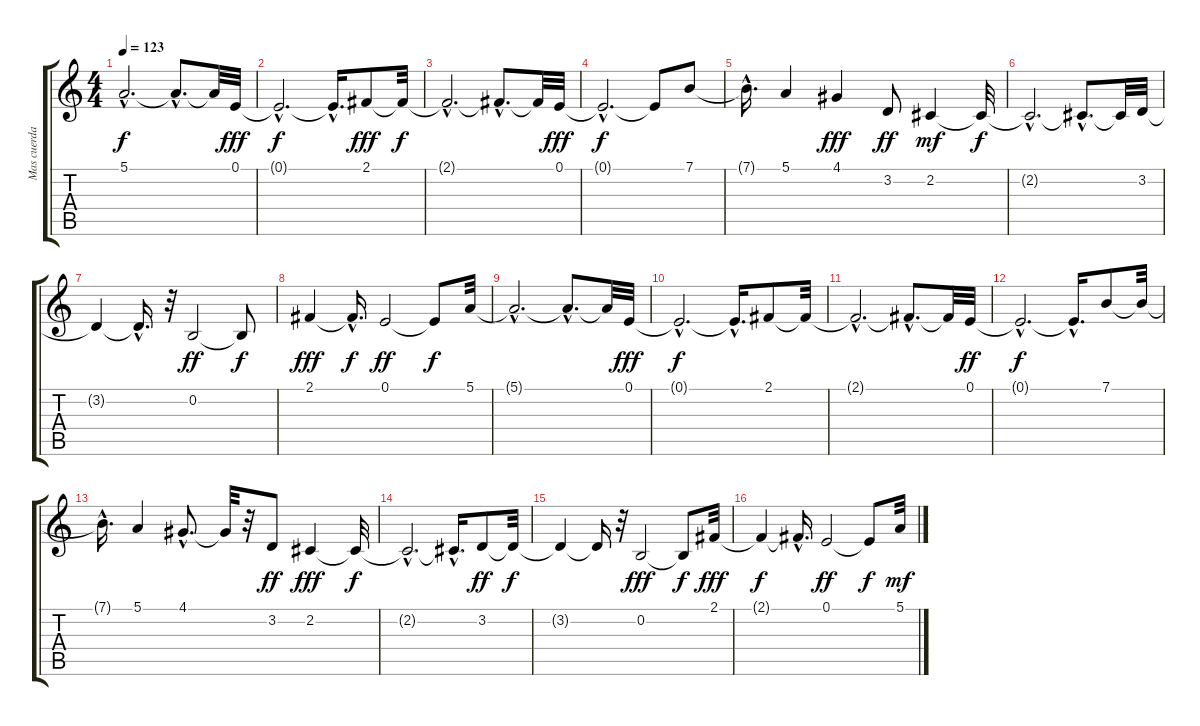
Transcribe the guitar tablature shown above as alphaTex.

\track ("Mas cuerdas" "Mas cuerda") {instrument stringensemble1}
\staff {score tabs}
\tuning (E4 B3 G3 D3 A2 E2) {hide}
\ts (4 4)
\tempo 123
\clef g2
\ks c
5.1{hac t}.2{d dy f} 5.1{hac t}.8{d} 5.1{t}.32 0.1.32{dy fff} |
0.1{hac t}.2{d dy f} 0.1{hac t}.16{d} 2.1.8{dy fff} 2.1{t}.32{dy f} |
2.1{hac t}.2{d} 2.1{hac t}.8{d} 2.1{t}.32 0.1.32{dy fff} |
0.1{hac t}.2{d dy f} 0.1{t}.8 7.1.8 |
7.1{hac t}.16{d} 5.1.4 4.1.4{dy fff} 3.2.8{dy ff} 2.2.4{dy mf} 2.2{t}.32{dy f} |
2.2{hac t}.2{d} 2.2{hac t}.8{d} 2.2{t}.32 3.2.32 |
3.2{t}.4 3.2{hac t}.16{d} r.32 0.2.2{dy ff} 0.2{t}.8{dy f} |
2.1.4{dy fff} 2.1{hac t}.16{d dy f} 0.1.2{dy ff} 0.1{t}.8{dy f} 5.1.32 |
5.1{hac t}.2{d} 5.1{hac t}.8{d} 5.1{t}.32 0.1.32{dy fff} |
0.1{hac t}.2{d dy f} 0.1{hac t}.16{d} 2.1.8 2.1{t}.32 |
2.1{hac t}.2{d} 2.1{hac t}.8{d} 2.1{t}.32 0.1.32{dy ff} |
0.1{hac t}.2{d dy f} 0.1{hac t}.16{d} 7.1.8 7.1{t}.32 |
7.1{hac t}.16{d} 5.1.4 4.1{hac}.8{d} 4.1{t}.32 r.32 3.2.8{dy ff} 2.2.4{dy fff} 2.2{t}.32{dy f} |
2.2{hac t}.2{d} 2.2{hac t}.16{d} 3.2.8{dy ff} 3.2{t}.32{dy f} |
3.2{t}.4 3.2{t}.16 r.32 0.2.2{dy fff} 0.2{t}.8{dy f} 2.1.32{dy fff} |
2.1{t}.4{dy f} 2.1{hac t}.16{d} 0.1.2{dy ff} 0.1{t}.8{dy f} 5.1.32{dy mf}
